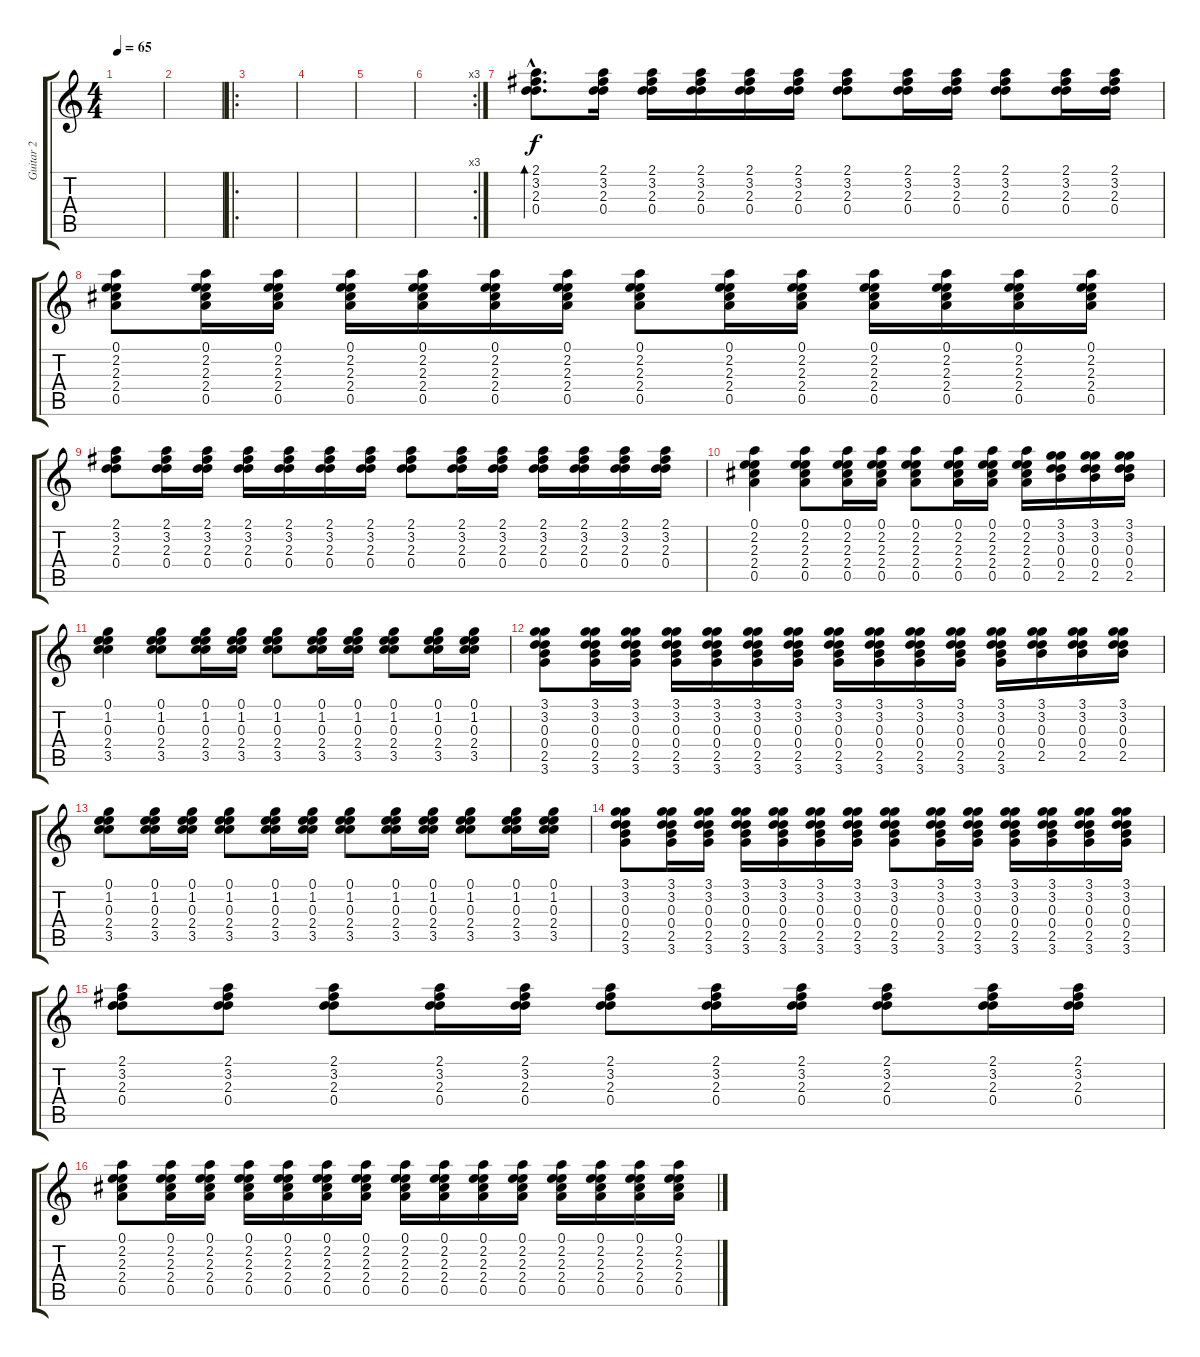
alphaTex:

\track ("Guitar 2" "Guitar 2") {instrument acousticguitarsteel}
\staff {score tabs}
\tuning (E4 B3 G4 D4 A3 E3) {hide}
\ts (4 4)
\tempo 65
\clef g2
\ks c
|
|
\ro
|
|
|
\rc 3
|
(2.1{hac} 3.2{hac} 2.3{hac} 0.4{hac}).8{d bd 60} (2.1 3.2 2.3 0.4).16 (2.1 3.2 2.3 0.4).16 (2.1 3.2 2.3 0.4).16 (2.1 3.2 2.3 0.4).16 (2.1 3.2 2.3 0.4).16 (2.1 3.2 2.3 0.4).8 (2.1 3.2 2.3 0.4).16 (2.1 3.2 2.3 0.4).16 (2.1 3.2 2.3 0.4).8 (2.1 3.2 2.3 0.4).16 (2.1 3.2 2.3 0.4).16 |
(0.1 2.2 2.3 2.4 0.5).8 (0.1 2.2 2.3 2.4 0.5).16 (0.1 2.2 2.3 2.4 0.5).16 (0.1 2.2 2.3 2.4 0.5).16 (0.1 2.2 2.3 2.4 0.5).16 (0.1 2.2 2.3 2.4 0.5).16 (0.1 2.2 2.3 2.4 0.5).16 (0.1 2.2 2.3 2.4 0.5).8 (0.1 2.2 2.3 2.4 0.5).16 (0.1 2.2 2.3 2.4 0.5).16 (0.1 2.2 2.3 2.4 0.5).16 (0.1 2.2 2.3 2.4 0.5).16 (0.1 2.2 2.3 2.4 0.5).16 (0.1 2.2 2.3 2.4 0.5).16 |
(2.1 3.2 2.3 0.4).8 (2.1 3.2 2.3 0.4).16 (2.1 3.2 2.3 0.4).16 (2.1 3.2 2.3 0.4).16 (2.1 3.2 2.3 0.4).16 (2.1 3.2 2.3 0.4).16 (2.1 3.2 2.3 0.4).16 (2.1 3.2 2.3 0.4).8 (2.1 3.2 2.3 0.4).16 (2.1 3.2 2.3 0.4).16 (2.1 3.2 2.3 0.4).16 (2.1 3.2 2.3 0.4).16 (2.1 3.2 2.3 0.4).16 (2.1 3.2 2.3 0.4).16 |
(0.1 2.2 2.3 2.4 0.5).4 (0.1 2.2 2.3 2.4 0.5).8 (0.1 2.2 2.3 2.4 0.5).16 (0.1 2.2 2.3 2.4 0.5).16 (0.1 2.2 2.3 2.4 0.5).8 (0.1 2.2 2.3 2.4 0.5).16 (0.1 2.2 2.3 2.4 0.5).16 (0.1 2.2 2.3 2.4 0.5).16 (3.1 3.2 0.3 0.4 2.5).16 (3.1 3.2 0.3 0.4 2.5).16 (3.1 3.2 0.3 0.4 2.5).16 |
(0.1 1.2 0.3 2.4 3.5).4 (0.1 1.2 0.3 2.4 3.5).8 (0.1 1.2 0.3 2.4 3.5).16 (0.1 1.2 0.3 2.4 3.5).16 (0.1 1.2 0.3 2.4 3.5).8 (0.1 1.2 0.3 2.4 3.5).16 (0.1 1.2 0.3 2.4 3.5).16 (0.1 1.2 0.3 2.4 3.5).8 (0.1 1.2 0.3 2.4 3.5).16 (0.1 1.2 0.3 2.4 3.5).16 |
(3.1 3.2 0.3 0.4 2.5 3.6).8 (3.1 3.2 0.3 0.4 2.5 3.6).16 (3.1 3.2 0.3 0.4 2.5 3.6).16 (3.1 3.2 0.3 0.4 2.5 3.6).16 (3.1 3.2 0.3 0.4 2.5 3.6).16 (3.1 3.2 0.3 0.4 2.5 3.6).16 (3.1 3.2 0.3 0.4 2.5 3.6).16 (3.1 3.2 0.3 0.4 2.5 3.6).16 (3.1 3.2 0.3 0.4 2.5 3.6).16 (3.1 3.2 0.3 0.4 2.5 3.6).16 (3.1 3.2 0.3 0.4 2.5 3.6).16 (3.1 3.2 0.3 0.4 2.5 3.6).16 (3.1 3.2 0.3 0.4 2.5).16 (3.1 3.2 0.3 0.4 2.5).16 (3.1 3.2 0.3 0.4 2.5).16 |
(0.1 1.2 0.3 2.4 3.5).8 (0.1 1.2 0.3 2.4 3.5).16 (0.1 1.2 0.3 2.4 3.5).16 (0.1 1.2 0.3 2.4 3.5).8 (0.1 1.2 0.3 2.4 3.5).16 (0.1 1.2 0.3 2.4 3.5).16 (0.1 1.2 0.3 2.4 3.5).8 (0.1 1.2 0.3 2.4 3.5).16 (0.1 1.2 0.3 2.4 3.5).16 (0.1 1.2 0.3 2.4 3.5).8 (0.1 1.2 0.3 2.4 3.5).16 (0.1 1.2 0.3 2.4 3.5).16 |
(3.1 3.2 0.3 0.4 2.5 3.6).8 (3.1 3.2 0.3 0.4 2.5 3.6).16 (3.1 3.2 0.3 0.4 2.5 3.6).16 (3.1 3.2 0.3 0.4 2.5 3.6).16 (3.1 3.2 0.3 0.4 2.5 3.6).16 (3.1 3.2 0.3 0.4 2.5 3.6).16 (3.1 3.2 0.3 0.4 2.5 3.6).16 (3.1 3.2 0.3 0.4 2.5 3.6).8 (3.1 3.2 0.3 0.4 2.5 3.6).16 (3.1 3.2 0.3 0.4 2.5 3.6).16 (3.1 3.2 0.3 0.4 2.5 3.6).16 (3.1 3.2 0.3 0.4 2.5 3.6).16 (3.1 3.2 0.3 0.4 2.5 3.6).16 (3.1 3.2 0.3 0.4 2.5 3.6).16 |
(2.1 3.2 2.3 0.4).8 (2.1 3.2 2.3 0.4).8 (2.1 3.2 2.3 0.4).8 (2.1 3.2 2.3 0.4).16 (2.1 3.2 2.3 0.4).16 (2.1 3.2 2.3 0.4).8 (2.1 3.2 2.3 0.4).16 (2.1 3.2 2.3 0.4).16 (2.1 3.2 2.3 0.4).8 (2.1 3.2 2.3 0.4).16 (2.1 3.2 2.3 0.4).16 |
(0.1 2.2 2.3 2.4 0.5).8 (0.1 2.2 2.3 2.4 0.5).16 (0.1 2.2 2.3 2.4 0.5).16 (0.1 2.2 2.3 2.4 0.5).16 (0.1 2.2 2.3 2.4 0.5).16 (0.1 2.2 2.3 2.4 0.5).16 (0.1 2.2 2.3 2.4 0.5).16 (0.1 2.2 2.3 2.4 0.5).16 (0.1 2.2 2.3 2.4 0.5).16 (0.1 2.2 2.3 2.4 0.5).16 (0.1 2.2 2.3 2.4 0.5).16 (0.1 2.2 2.3 2.4 0.5).16 (0.1 2.2 2.3 2.4 0.5).16 (0.1 2.2 2.3 2.4 0.5).16 (0.1 2.2 2.3 2.4 0.5).16
